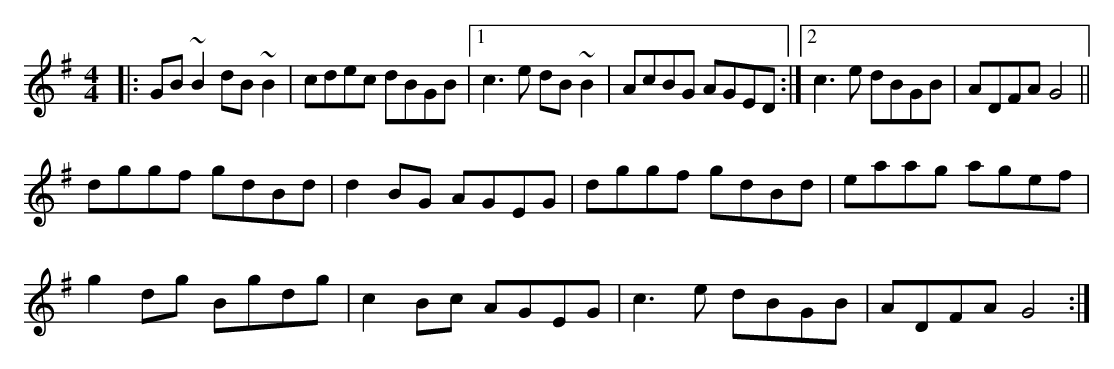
X:1
M:4/4
K:G
|:GB~B2 dB~B2|cdec dBGB|1 c3e dB~B2|AcBG AGED:|2 c3e dBGB|ADFA G4||
dggf gdBd|d2BG AGEG|dggf gdBd|eaag agef|
g2dg Bgdg|c2Bc AGEG|c3e dBGB|ADFA G4:|
